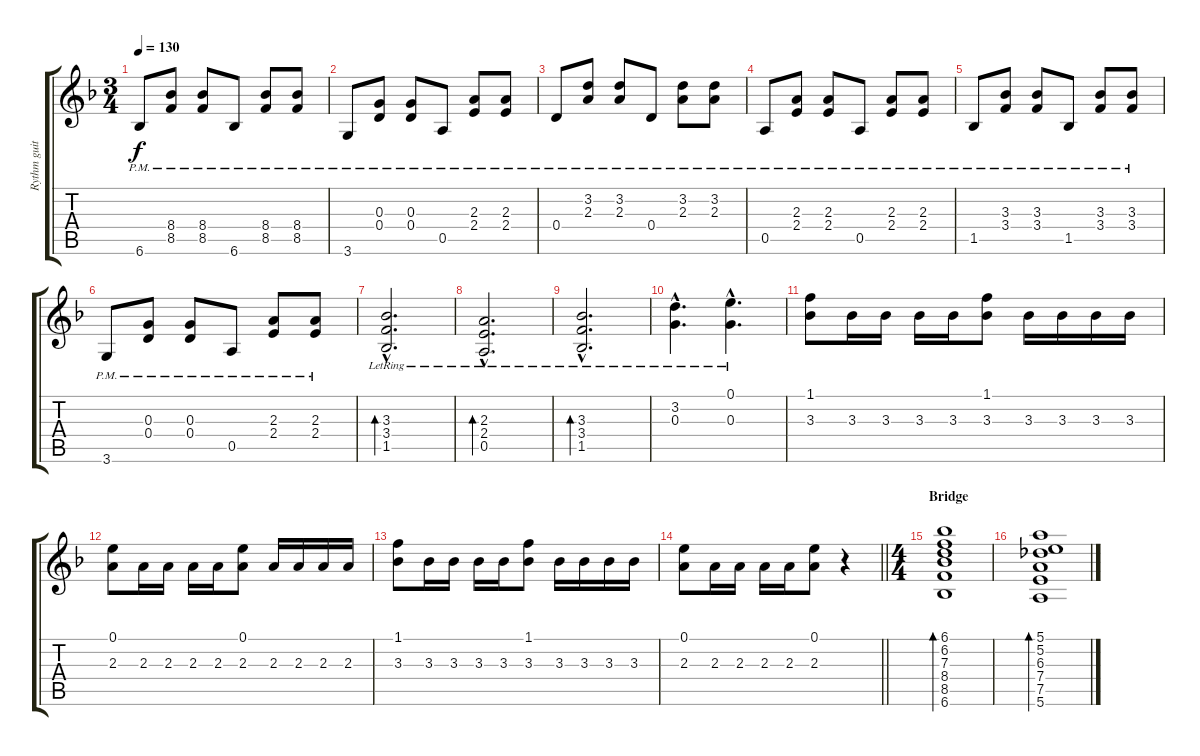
\track ("Rythm guitar" "Rythm guit") {instrument acousticguitarsteel}
\staff {score tabs}
\tuning (E4 B3 G3 D3 A2 E2) {hide}
\ts (3 4)
\tempo 130
\clef g2
\ks dminor
6.6{pm}.8{dy f} (8.4{pm} 8.5{pm}).8 (8.4{pm} 8.5{pm}).8 6.6{pm}.8 (8.4{pm} 8.5{pm}).8 (8.4{pm} 8.5{pm}).8 |
3.6{pm}.8 (0.3{pm} 0.4{pm}).8 (0.3{pm} 0.4{pm}).8 0.5{pm}.8 (2.3{pm} 2.4{pm}).8 (2.3{pm} 2.4{pm}).8 |
0.4{pm}.8 (3.2{pm} 2.3{pm}).8 (3.2{pm} 2.3{pm}).8 0.4{pm}.8 (3.2{pm} 2.3{pm}).8 (3.2{pm} 2.3{pm}).8 |
0.5{pm}.8 (2.3{pm} 2.4{pm}).8 (2.3{pm} 2.4{pm}).8 0.5{pm}.8 (2.3{pm} 2.4{pm}).8 (2.3{pm} 2.4{pm}).8 |
1.5{pm}.8 (3.3{pm} 3.4{pm}).8 (3.3{pm} 3.4{pm}).8 1.5{pm}.8 (3.3{pm} 3.4{pm}).8 (3.3{pm} 3.4{pm}).8 |
3.6{pm}.8 (0.3{pm} 0.4{pm}).8 (0.3{pm} 0.4{pm}).8 0.5{pm}.8 (2.3{pm} 2.4{pm}).8 (2.3{pm} 2.4{pm}).8 |
(3.3{hac lr} 3.4{hac lr} 1.5{hac lr}).2{d bd 240} |
(2.3{hac lr} 2.4{hac lr} 0.5{hac lr}).2{d bd 240} |
(3.3{hac lr} 3.4{hac lr} 1.5{hac lr}).2{d bd 240} |
(3.2{hac lr} 0.3{hac lr}).4{d} (0.1{hac lr} 0.3{hac lr}).4{d} |
(1.1 3.3).8 3.3.16 3.3.16 3.3.16 3.3.16 (1.1 3.3).8 3.3.16 3.3.16 3.3.16 3.3.16 |
(0.1 2.3).8 2.3.16 2.3.16 2.3.16 2.3.16 (0.1 2.3).8 2.3.16 2.3.16 2.3.16 2.3.16 |
(1.1 3.3).8 3.3.16 3.3.16 3.3.16 3.3.16 (1.1 3.3).8 3.3.16 3.3.16 3.3.16 3.3.16 |
\barLineRight lightlight
(0.1 2.3).8 2.3.16 2.3.16 2.3.16 2.3.16 (0.1 2.3).8 r.4 |
\ts (4 4)
\section ("" "Bridge")
(6.1 6.2 7.3 8.4 8.5 6.6).1{bd 240} |
(5.1 5.2 6.3 7.4 7.5 5.6).1{bd 240}
